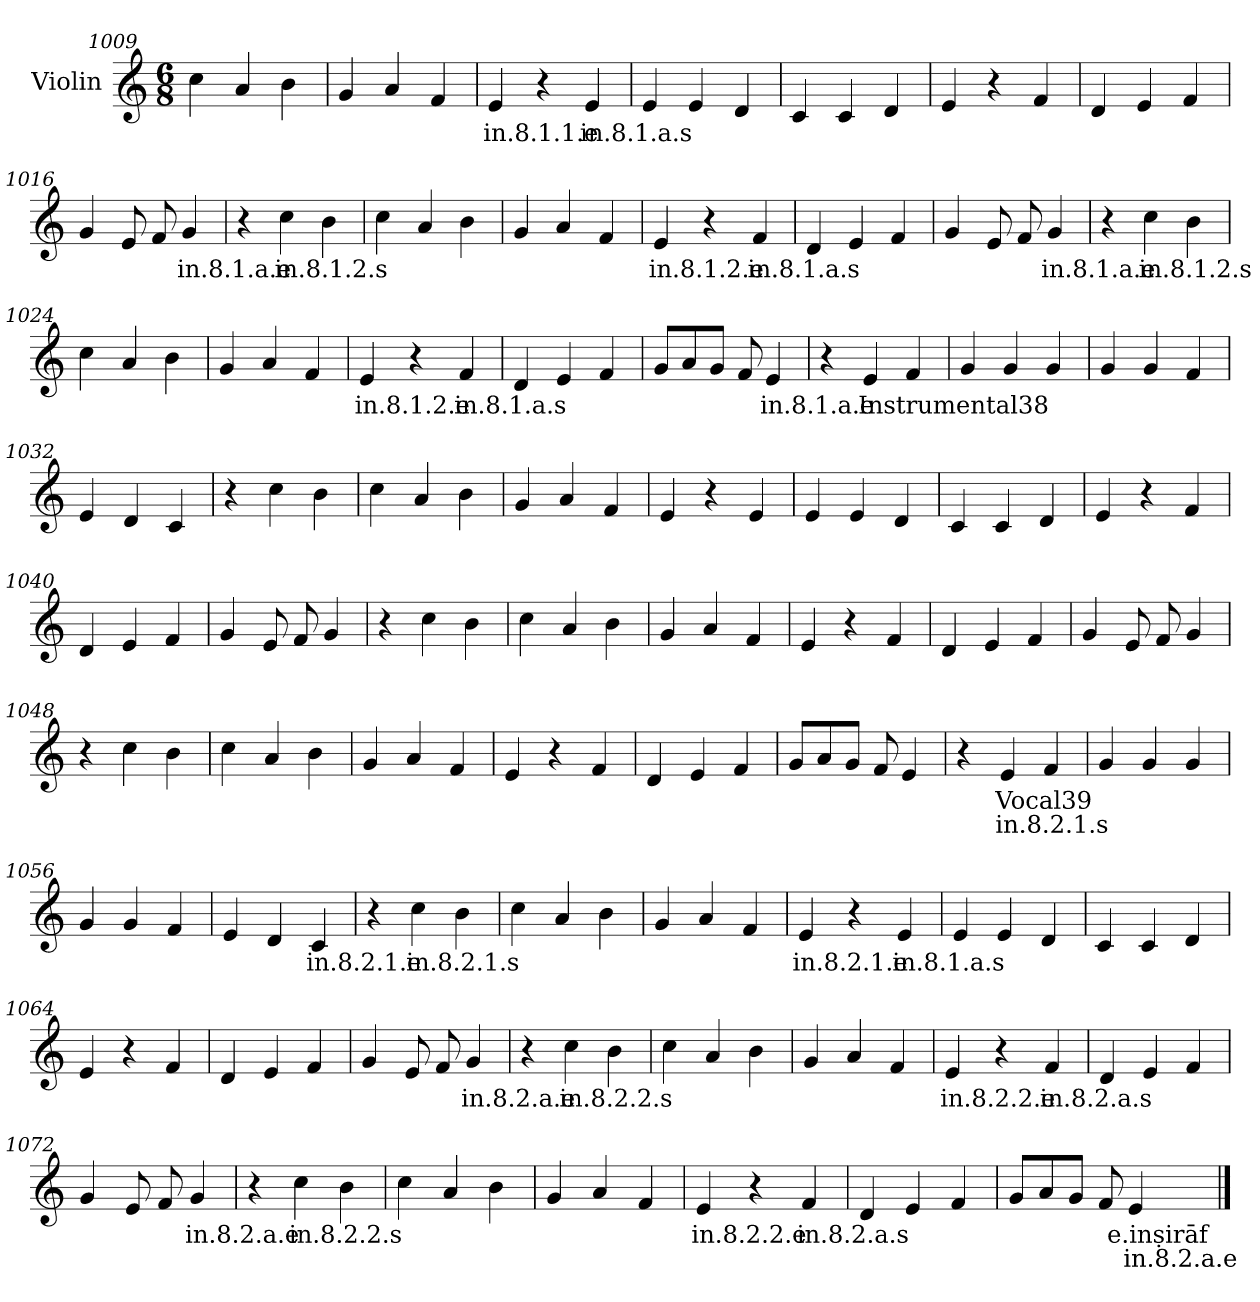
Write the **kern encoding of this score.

**kern	**text	**text
*part1	*part1	*part1
*staff1	*staff1	*staff1
*I"Violin	*	*
*clefG2	*	*
*k[]	*	*
*M6/8	*	*
=1009	=1009	=1009
4cc\	.	.
4a/	.	.
4b\	.	.
=1010	=1010	=1010
4g/	.	.
4a/	.	.
4f/	.	.
=1011	=1011	=1011
!	!LO:LY:b	!
4e/	in.8.1.1.e	.
4r	.	.
!	!LO:LY:b	!
4e/	in.8.1.a.s	.
!!LO:LB:g=z
=1012	=1012	=1012
4e/	.	.
4e/	.	.
4d/	.	.
=1013	=1013	=1013
4c/	.	.
4c/	.	.
4d/	.	.
=1014	=1014	=1014
4e/	.	.
4r	.	.
4f/	.	.
=1015	=1015	=1015
4d/	.	.
4e/	.	.
4f/	.	.
=1016	=1016	=1016
4g/	.	.
8e/	.	.
8f/	.	.
!	!LO:LY:b	!
4g/	in.8.1.a.e	.
=1017	=1017	=1017
4r	.	.
!	!LO:LY:b	!
4cc\	in.8.1.2.s	.
4b\	.	.
=1018	=1018	=1018
4cc\	.	.
4a/	.	.
4b\	.	.
!!LO:LB:g=z
=1019	=1019	=1019
4g/	.	.
4a/	.	.
4f/	.	.
=1020	=1020	=1020
!	!LO:LY:b	!
4e/	in.8.1.2.e	.
4r	.	.
!	!LO:LY:b	!
4f/	in.8.1.a.s	.
=1021	=1021	=1021
4d/	.	.
4e/	.	.
4f/	.	.
=1022	=1022	=1022
4g/	.	.
8e/	.	.
8f/	.	.
!	!LO:LY:b	!
4g/	in.8.1.a.e	.
=1023	=1023	=1023
4r	.	.
!	!LO:LY:b	!
4cc\	in.8.1.2.s	.
4b\	.	.
=1024	=1024	=1024
4cc\	.	.
4a/	.	.
4b\	.	.
!!LO:LB:g=z
=1025	=1025	=1025
4g/	.	.
4a/	.	.
4f/	.	.
=1026	=1026	=1026
!	!LO:LY:b	!
4e/	in.8.1.2.e	.
4r	.	.
!	!LO:LY:b	!
4f/	in.8.1.a.s	.
=1027	=1027	=1027
4d/	.	.
4e/	.	.
4f/	.	.
=1028	=1028	=1028
8g/L	.	.
8a/	.	.
8g/J	.	.
8f/	.	.
!	!LO:LY:b	!
4e/	in.8.1.a.e	.
=1029	=1029	=1029
4r	.	.
!	!LO:LY:b	!
4e/	Instrumental38	.
4f/	.	.
!!LO:LB:g=z
=1030	=1030	=1030
4g/	.	.
4g/	.	.
4g/	.	.
=1031	=1031	=1031
4g/	.	.
4g/	.	.
4f/	.	.
=1032	=1032	=1032
4e/	.	.
4d/	.	.
4c/	.	.
!!LO:PB:g=z
=1033	=1033	=1033
4r	.	.
4cc\	.	.
4b\	.	.
=1034	=1034	=1034
4cc\	.	.
4a/	.	.
4b\	.	.
=1035	=1035	=1035
4g/	.	.
4a/	.	.
4f/	.	.
=1036	=1036	=1036
4e/	.	.
4r	.	.
4e/	.	.
=1037	=1037	=1037
4e/	.	.
4e/	.	.
4d/	.	.
=1038	=1038	=1038
4c/	.	.
4c/	.	.
4d/	.	.
=1039	=1039	=1039
4e/	.	.
4r	.	.
4f/	.	.
!!LO:LB:g=z
=1040	=1040	=1040
4d/	.	.
4e/	.	.
4f/	.	.
=1041	=1041	=1041
4g/	.	.
8e/	.	.
8f/	.	.
4g/	.	.
=1042	=1042	=1042
4r	.	.
4cc\	.	.
4b\	.	.
=1043	=1043	=1043
4cc\	.	.
4a/	.	.
4b\	.	.
=1044	=1044	=1044
4g/	.	.
4a/	.	.
4f/	.	.
=1045	=1045	=1045
4e/	.	.
4r	.	.
4f/	.	.
=1046	=1046	=1046
4d/	.	.
4e/	.	.
4f/	.	.
!!LO:LB:g=z
=1047	=1047	=1047
4g/	.	.
8e/	.	.
8f/	.	.
4g/	.	.
=1048	=1048	=1048
4r	.	.
4cc\	.	.
4b\	.	.
=1049	=1049	=1049
4cc\	.	.
4a/	.	.
4b\	.	.
=1050	=1050	=1050
4g/	.	.
4a/	.	.
4f/	.	.
=1051	=1051	=1051
4e/	.	.
4r	.	.
4f/	.	.
=1052	=1052	=1052
4d/	.	.
4e/	.	.
4f/	.	.
=1053	=1053	=1053
8g/L	.	.
8a/	.	.
8g/J	.	.
8f/	.	.
4e/	.	.
!!LO:LB:g=z
=1054	=1054	=1054
4r	.	.
!	!LO:LY:b	!LO:LY:b
4e/	Vocal39	in.8.2.1.s
4f/	.	.
=1055	=1055	=1055
4g/	.	.
4g/	.	.
4g/	.	.
=1056	=1056	=1056
4g/	.	.
4g/	.	.
4f/	.	.
=1057	=1057	=1057
4e/	.	.
4d/	.	.
!	!LO:LY:b	!
4c/	in.8.2.1.e	.
=1058	=1058	=1058
4r	.	.
!	!LO:LY:b	!
4cc\	in.8.2.1.s	.
4b\	.	.
=1059	=1059	=1059
4cc\	.	.
4a/	.	.
4b\	.	.
=1060	=1060	=1060
4g/	.	.
4a/	.	.
4f/	.	.
!!LO:LB:g=z
=1061	=1061	=1061
!	!LO:LY:b	!
4e/	in.8.2.1.e	.
4r	.	.
!	!LO:LY:b	!
4e/	in.8.1.a.s	.
=1062	=1062	=1062
4e/	.	.
4e/	.	.
4d/	.	.
=1063	=1063	=1063
4c/	.	.
4c/	.	.
4d/	.	.
=1064	=1064	=1064
4e/	.	.
4r	.	.
4f/	.	.
=1065	=1065	=1065
4d/	.	.
4e/	.	.
4f/	.	.
=1066	=1066	=1066
4g/	.	.
8e/	.	.
8f/	.	.
!	!LO:LY:b	!
4g/	in.8.2.a.e	.
!!LO:LB:g=z
=1067	=1067	=1067
4r	.	.
!	!LO:LY:b	!
4cc\	in.8.2.2.s	.
4b\	.	.
=1068	=1068	=1068
4cc\	.	.
4a/	.	.
4b\	.	.
=1069	=1069	=1069
4g/	.	.
4a/	.	.
4f/	.	.
=1070	=1070	=1070
!	!LO:LY:b	!
4e/	in.8.2.2.e	.
4r	.	.
!	!LO:LY:b	!
4f/	in.8.2.a.s	.
=1071	=1071	=1071
4d/	.	.
4e/	.	.
4f/	.	.
=1072	=1072	=1072
4g/	.	.
8e/	.	.
8f/	.	.
!	!LO:LY:b	!
4g/	in.8.2.a.e	.
!!LO:LB:g=z
=1073	=1073	=1073
4r	.	.
!	!LO:LY:b	!
4cc\	in.8.2.2.s	.
4b\	.	.
=1074	=1074	=1074
4cc\	.	.
4a/	.	.
4b\	.	.
!!LO:LB:g=z
=1075	=1075	=1075
4g/	.	.
4a/	.	.
4f/	.	.
=1076	=1076	=1076
!	!LO:LY:b	!
4e/	in.8.2.2.e	.
4r	.	.
!	!LO:LY:b	!
4f/	in.8.2.a.s	.
=1077	=1077	=1077
4d/	.	.
4e/	.	.
4f/	.	.
=1078	=1078	=1078
8g/L	.	.
8a/	.	.
8g/J	.	.
8f/	.	.
!	!LO:LY:b	!LO:LY:b
4e/	e.inṣirāf	in.8.2.a.e
==	==	==
*-	*-	*-
